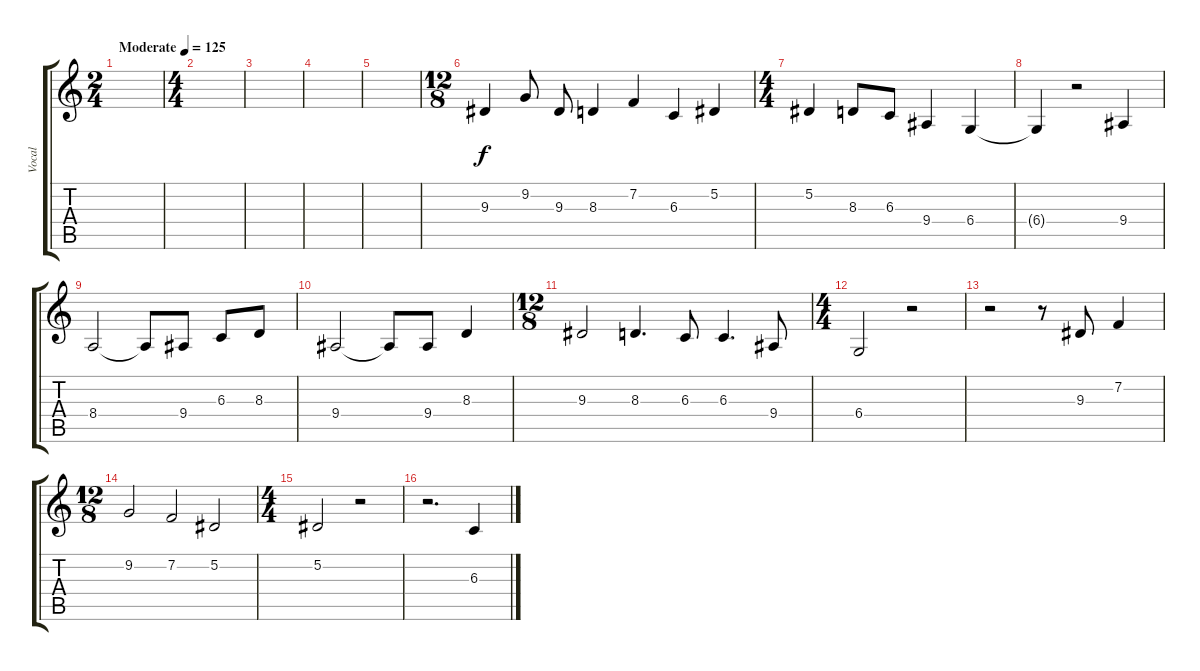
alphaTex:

\track ("Vocal" "Vocal") {instrument synthbrass2}
\staff {score tabs}
\tuning (Eb4 Bb3 Gb3 Db3 Ab2 Eb2) {hide}
\ts (2 4)
\tempo (125 "Moderate")
\clef g2
\ks c
|
\ts (4 4)
|
|
|
|
\ts (12 8)
9.3.4 9.2.8 9.3.8 8.3.4 7.2.4 6.3.4 5.2.4 |
\ts (4 4)
5.2.4 8.3.8 6.3.8 9.4.4 6.4.4 |
6.4{t}.4 r.2 9.4.4 |
8.4.2 8.4{t}.8 9.4.8 6.3.8 8.3.8 |
9.4.2 9.4{t}.8 9.4.8 8.3.4 |
\ts (12 8)
9.3.2 8.3.4{d} 6.3.8 6.3.4{d} 9.4.8 |
\ts (4 4)
6.4.2 r.2 |
r.2 r.8 9.3.8 7.2.4 |
\ts (12 8)
9.2.2 7.2.2 5.2.2 |
\ts (4 4)
5.2.2 r.2 |
r.2{d} 6.3.4
